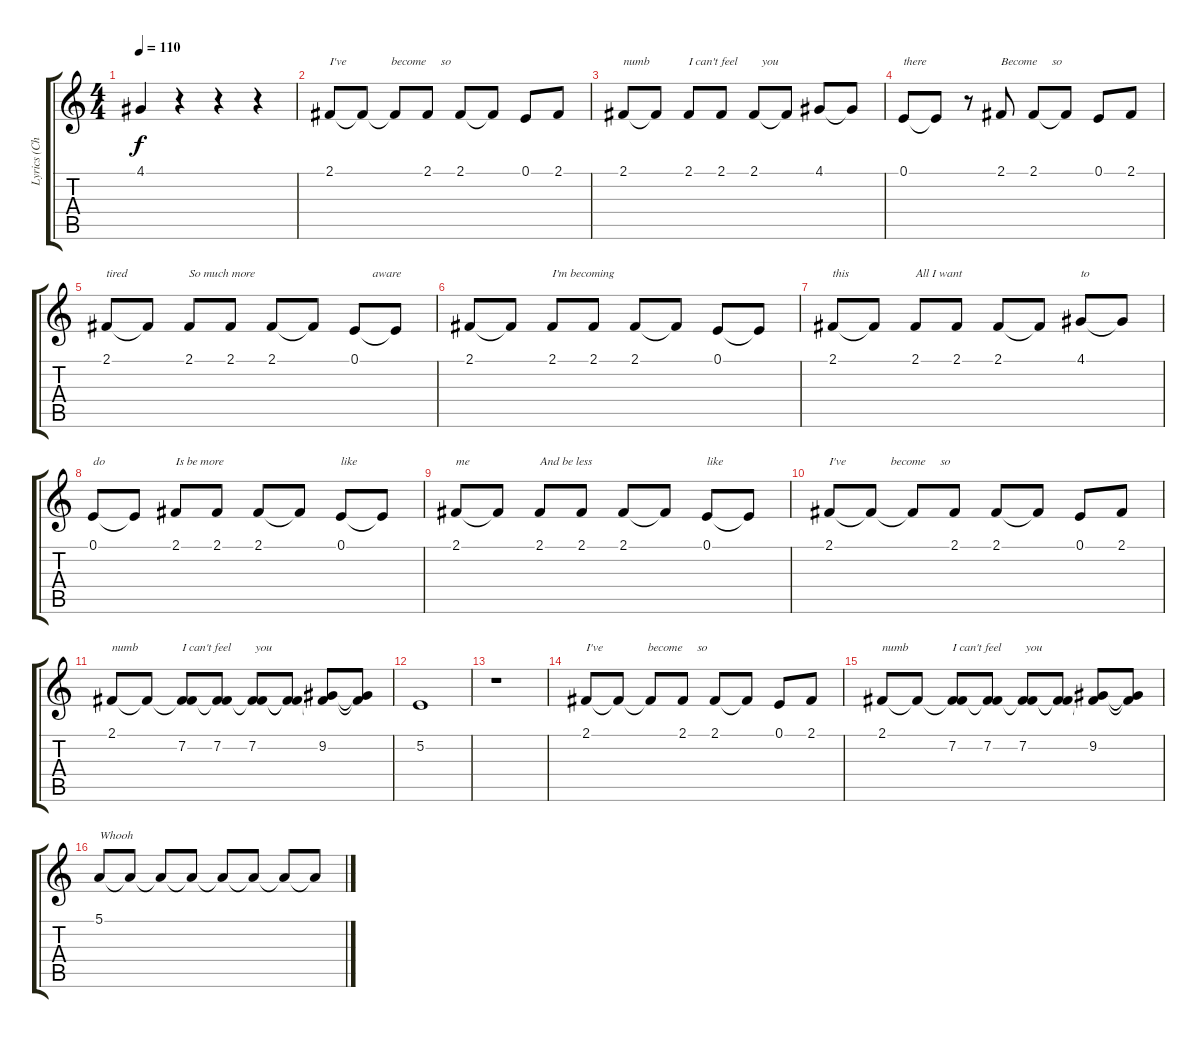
\track ("Lyrics (Chester)" "Lyrics (Ch") {instrument oboe}
\staff {score tabs}
\tuning (E4 B3 G3 D3 A2 E2) {hide}
\ts (4 4)
\tempo 110
\clef g2
\ks c
4.1{t}.4{dy f} r.4 r.4 r.4 |
2.1.8{txt "I've               become     so"} 2.1{t}.8 2.1{t}.8 2.1.8 2.1.8 2.1{t}.8 0.1.8 2.1.8 |
2.1.8{txt "numb"} 2.1{t}.8 2.1.8{txt "I can't feel        you "} 2.1.8 2.1.8 2.1{t}.8 4.1.8 4.1{t}.8 |
0.1.8{txt "there"} 0.1{t}.8 r.8 2.1.8{txt "Become     so"} 2.1.8 2.1{t}.8 0.1.8 2.1.8 |
2.1.8{txt "tired"} 2.1{t}.8 2.1.8{txt "So much more"} 2.1.8 2.1.8 2.1{t}.8 0.1.8{txt "      aware"} 0.1{t}.8 |
2.1.8 2.1{t}.8 2.1.8{txt "I'm becoming"} 2.1.8 2.1.8 2.1{t}.8 0.1.8 0.1{t}.8 |
2.1.8{txt "this"} 2.1{t}.8 2.1.8{txt "All I want"} 2.1.8 2.1.8 2.1{t}.8 4.1.8{txt "to"} 4.1{t}.8 |
0.1.8{txt "do"} 0.1{t}.8 2.1.8{txt "Is be more"} 2.1.8 2.1.8 2.1{t}.8 0.1.8{txt "like"} 0.1{t}.8 |
2.1.8{txt "me"} 2.1{t}.8 2.1.8{txt "And be less"} 2.1.8 2.1.8 2.1{t}.8 0.1.8{txt "like"} 0.1{t}.8 |
2.1.8{txt "I've               become     so"} 2.1{t}.8 2.1{t}.8 2.1.8 2.1.8 2.1{t}.8 0.1.8 2.1.8 |
2.1.8{txt "numb"} 2.1{t}.8 (2.1{t} 7.2).8{txt "I can't feel        you "} (2.1{t} 7.2).8 (2.1{t} 7.2).8 (2.1{t} 7.2{t}).8 (2.1{t} 9.2).8 (2.1{t} 9.2{t}).8 |
5.2.1 |
r.1 |
2.1.8{txt "I've               become     so"} 2.1{t}.8 2.1{t}.8 2.1.8 2.1.8 2.1{t}.8 0.1.8 2.1.8 |
2.1.8{txt "numb"} 2.1{t}.8 (2.1{t} 7.2).8{txt "I can't feel        you "} (2.1{t} 7.2).8 (2.1{t} 7.2).8 (2.1{t} 7.2{t}).8 (2.1{t} 9.2).8 (2.1{t} 9.2{t}).8 |
5.1.8{txt "Whooh"} 5.1{t}.8 5.1{t}.8 5.1{t}.8 5.1{t}.8 5.1{t}.8 5.1{t}.8 5.1{t}.8
